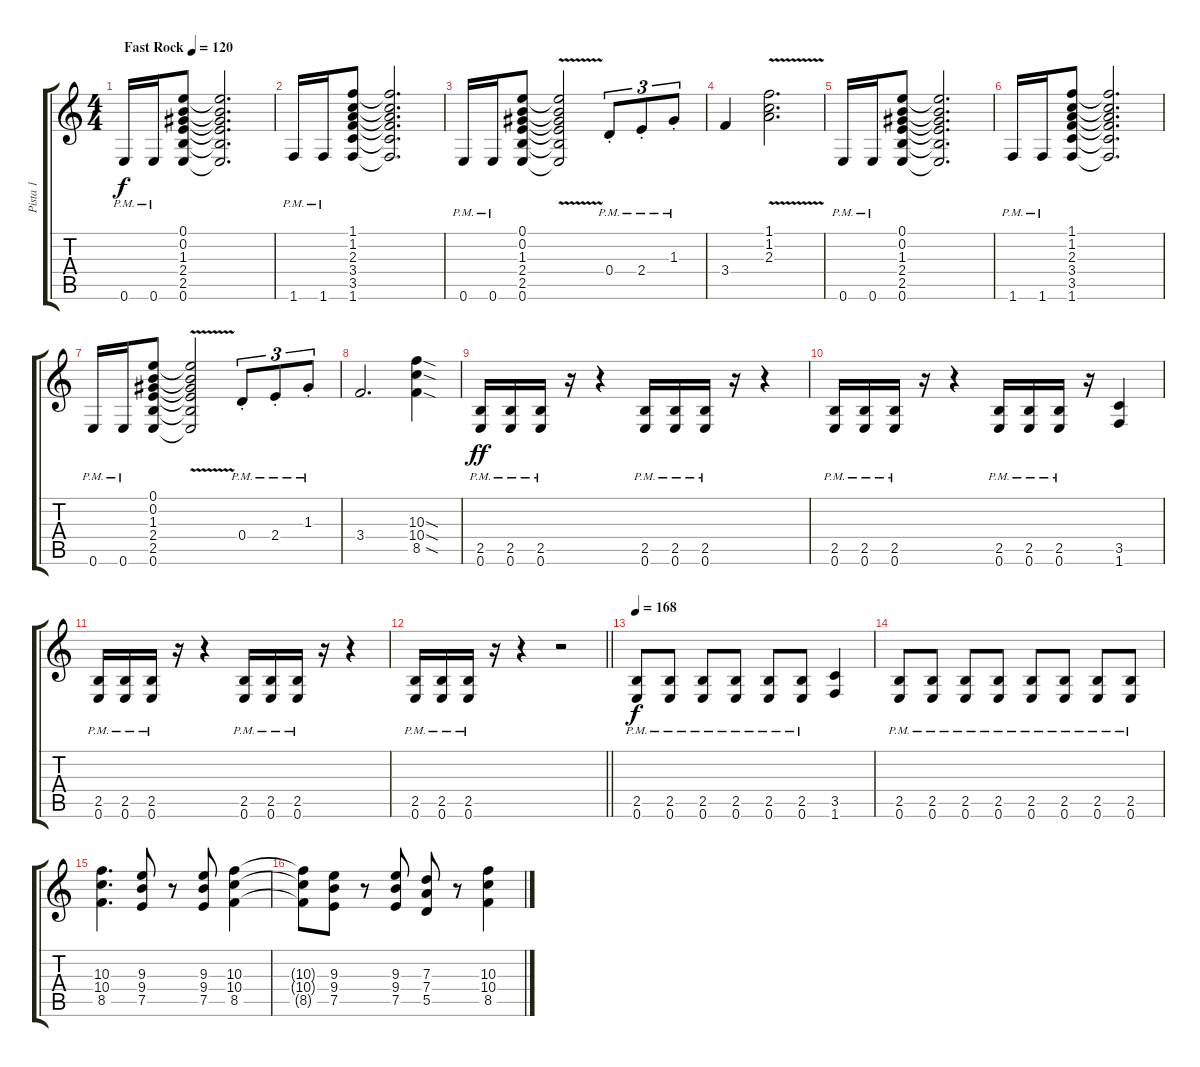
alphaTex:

\track ("Pista 1" "Pista 1") {instrument distortionguitar}
\staff {score tabs}
\tuning (E4 B3 G3 D3 A2 E2) {hide}
\ts (4 4)
\tempo (120 "Fast Rock")
\clef g2
\ks c
0.6{pm}.16{dy f instrument distortionguitar} 0.6{pm}.16 (0.1 0.2 1.3 2.4 2.5 0.6).8 (0.1{t} 0.2{t} 1.3{t} 2.4{t} 2.5{t} 0.6{t}).2{d} |
1.6{pm}.16 1.6{pm}.16 (1.1 1.2 2.3 3.4 3.5 1.6).8 (1.1{t} 1.2{t} 2.3{t} 3.4{t} 3.5{t} 1.6{t}).2{d} |
0.6{pm}.16 0.6{pm}.16 (0.1 0.2 1.3 2.4 2.5 0.6).8 (0.1{v t} 0.2{v t} 1.3{v t} 2.4{v t} 2.5{v t} 0.6{v t}).2 0.4{pm st}.8{tu (3 2)} 2.4{pm st}.8{tu (3 2)} 1.3{pm st}.8{tu (3 2)} |
3.4.4 (1.1{v} 1.2{v} 2.3{v}).2{d} |
0.6{pm}.16 0.6{pm}.16 (0.1 0.2 1.3 2.4 2.5 0.6).8 (0.1{t} 0.2{t} 1.3{t} 2.4{t} 2.5{t} 0.6{t}).2{d} |
1.6{pm}.16 1.6{pm}.16 (1.1 1.2 2.3 3.4 3.5 1.6).8 (1.1{t} 1.2{t} 2.3{t} 3.4{t} 3.5{t} 1.6{t}).2{d} |
0.6{pm}.16 0.6{pm}.16 (0.1 0.2 1.3 2.4 2.5 0.6).8 (0.1{v t} 0.2{v t} 1.3{v t} 2.4{v t} 2.5{v t} 0.6{v t}).2 0.4{pm st}.8{tu (3 2)} 2.4{pm st}.8{tu (3 2)} 1.3{pm st}.8{tu (3 2)} |
3.4.2{d} (10.3{sod} 10.4{sod} 8.5{sod}).4 |
(2.5{pm} 0.6{pm}).16{dy ff} (2.5{pm} 0.6{pm}).16 (2.5{pm} 0.6{pm}).16 r.16 r.4 (2.5{pm} 0.6{pm}).16 (2.5{pm} 0.6{pm}).16 (2.5{pm} 0.6{pm}).16 r.16 r.4 |
(2.5{pm} 0.6{pm}).16 (2.5{pm} 0.6{pm}).16 (2.5{pm} 0.6{pm}).16 r.16 r.4 (2.5{pm} 0.6{pm}).16 (2.5{pm} 0.6{pm}).16 (2.5{pm} 0.6{pm}).16 r.16 (3.5 1.6).4 |
(2.5{pm} 0.6{pm}).16 (2.5{pm} 0.6{pm}).16 (2.5{pm} 0.6{pm}).16 r.16 r.4 (2.5{pm} 0.6{pm}).16 (2.5{pm} 0.6{pm}).16 (2.5{pm} 0.6{pm}).16 r.16 r.4 |
\barLineRight lightlight
(2.5{pm} 0.6{pm}).16 (2.5{pm} 0.6{pm}).16 (2.5{pm} 0.6{pm}).16 r.16 r.4 r.2 |
\tempo 168
(2.5{pm} 0.6{pm}).8{dy f} (2.5{pm} 0.6{pm}).8 (2.5{pm} 0.6{pm}).8 (2.5{pm} 0.6{pm}).8 (2.5{pm} 0.6{pm}).8 (2.5{pm} 0.6{pm}).8 (3.5 1.6).4 |
(2.5{pm} 0.6{pm}).8 (2.5{pm} 0.6{pm}).8 (2.5{pm} 0.6{pm}).8 (2.5{pm} 0.6{pm}).8 (2.5{pm} 0.6{pm}).8 (2.5{pm} 0.6{pm}).8 (2.5{pm} 0.6).8 (2.5{pm} 0.6).8 |
(10.3 10.4 8.5).4{d} (9.3 9.4 7.5).8 r.8 (9.3 9.4 7.5).8 (10.3 10.4 8.5).4 |
(10.3{t} 10.4{t} 8.5{t}).8 (9.3 9.4 7.5).8 r.8 (9.3 9.4 7.5).8 (7.3 7.4 5.5).8 r.8 (10.3 10.4 8.5).4
